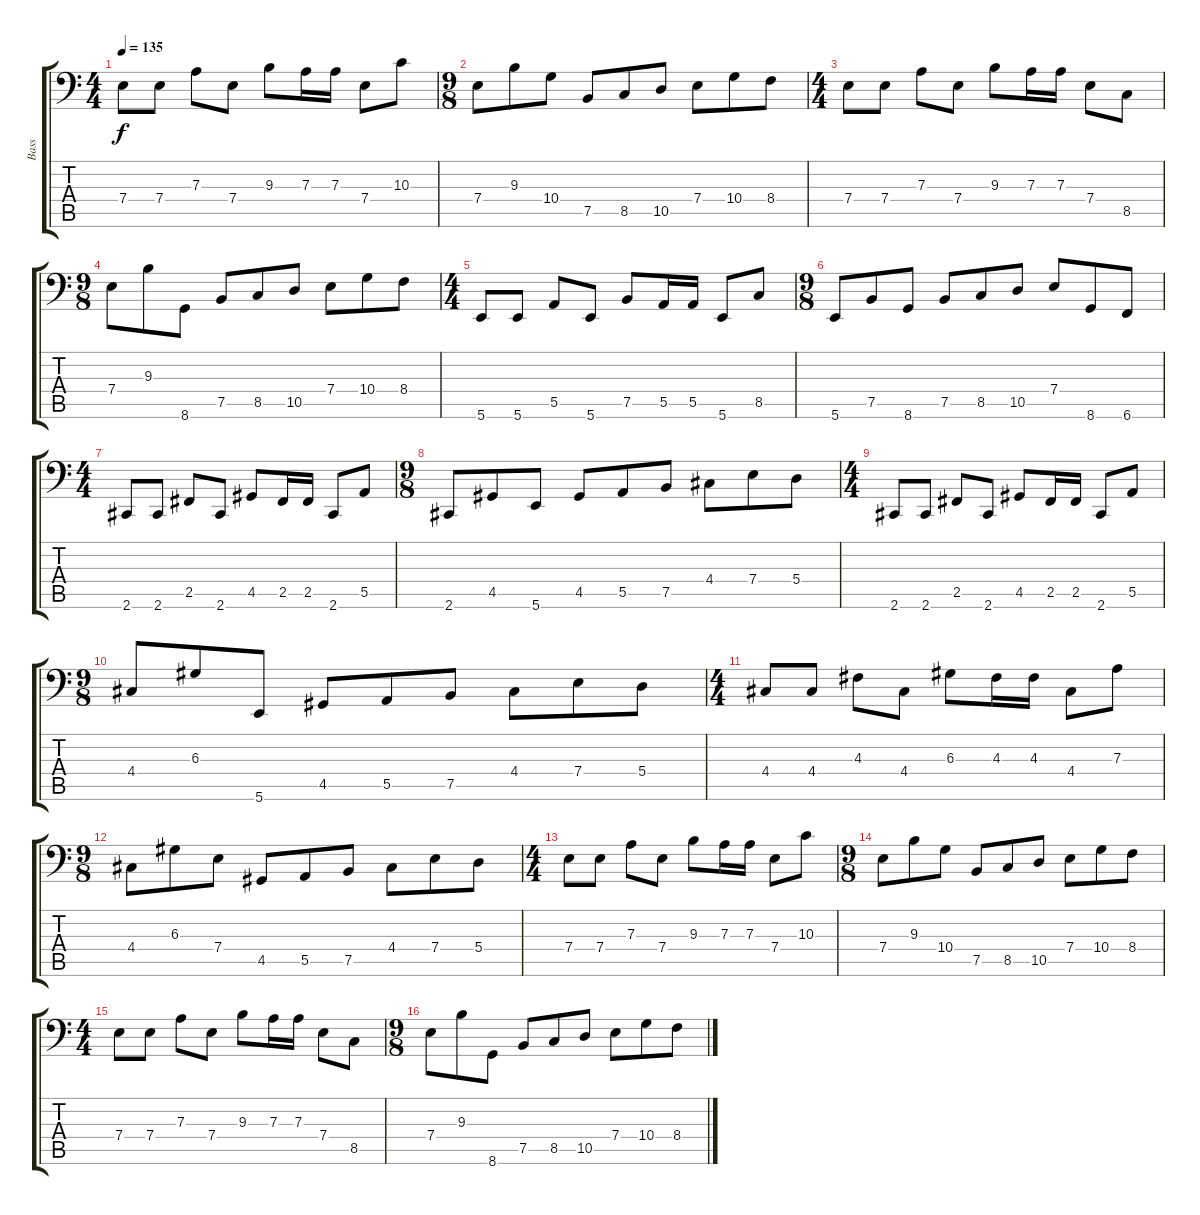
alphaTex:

\track ("Bass" "Bass") {instrument electricbassfinger}
\staff {score tabs}
\tuning (C3 G2 D2 A1 E1 B0) {hide}
\ts (4 4)
\tempo 135
\clef f4
\ks c
7.4.8{dy f} 7.4.8 7.3.8 7.4.8 9.3.8 7.3.16 7.3.16 7.4.8 10.3.8 |
\ts (9 8)
7.4.8 9.3.8 10.4.8 7.5.8 8.5.8 10.5.8 7.4.8 10.4.8 8.4.8 |
\ts (4 4)
7.4.8 7.4.8 7.3.8 7.4.8 9.3.8 7.3.16 7.3.16 7.4.8 8.5.8 |
\ts (9 8)
7.4.8 9.3.8 8.6.8 7.5.8 8.5.8 10.5.8 7.4.8 10.4.8 8.4.8 |
\ts (4 4)
5.6.8 5.6.8 5.5.8 5.6.8 7.5.8 5.5.16 5.5.16 5.6.8 8.5.8 |
\ts (9 8)
5.6.8 7.5.8 8.6.8 7.5.8 8.5.8 10.5.8 7.4.8 8.6.8 6.6.8 |
\ts (4 4)
2.6.8 2.6.8 2.5.8 2.6.8 4.5.8 2.5.16 2.5.16 2.6.8 5.5.8 |
\ts (9 8)
2.6.8 4.5.8 5.6.8 4.5.8 5.5.8 7.5.8 4.4.8 7.4.8 5.4.8 |
\ts (4 4)
2.6.8 2.6.8 2.5.8 2.6.8 4.5.8 2.5.16 2.5.16 2.6.8 5.5.8 |
\ts (9 8)
4.4.8 6.3.8 5.6.8 4.5.8 5.5.8 7.5.8 4.4.8 7.4.8 5.4.8 |
\ts (4 4)
4.4.8 4.4.8 4.3.8 4.4.8 6.3.8 4.3.16 4.3.16 4.4.8 7.3.8 |
\ts (9 8)
4.4.8 6.3.8 7.4.8 4.5.8 5.5.8 7.5.8 4.4.8 7.4.8 5.4.8 |
\ts (4 4)
7.4.8 7.4.8 7.3.8 7.4.8 9.3.8 7.3.16 7.3.16 7.4.8 10.3.8 |
\ts (9 8)
7.4.8 9.3.8 10.4.8 7.5.8 8.5.8 10.5.8 7.4.8 10.4.8 8.4.8 |
\ts (4 4)
7.4.8 7.4.8 7.3.8 7.4.8 9.3.8 7.3.16 7.3.16 7.4.8 8.5.8 |
\ts (9 8)
7.4.8 9.3.8 8.6.8 7.5.8 8.5.8 10.5.8 7.4.8 10.4.8 8.4.8
